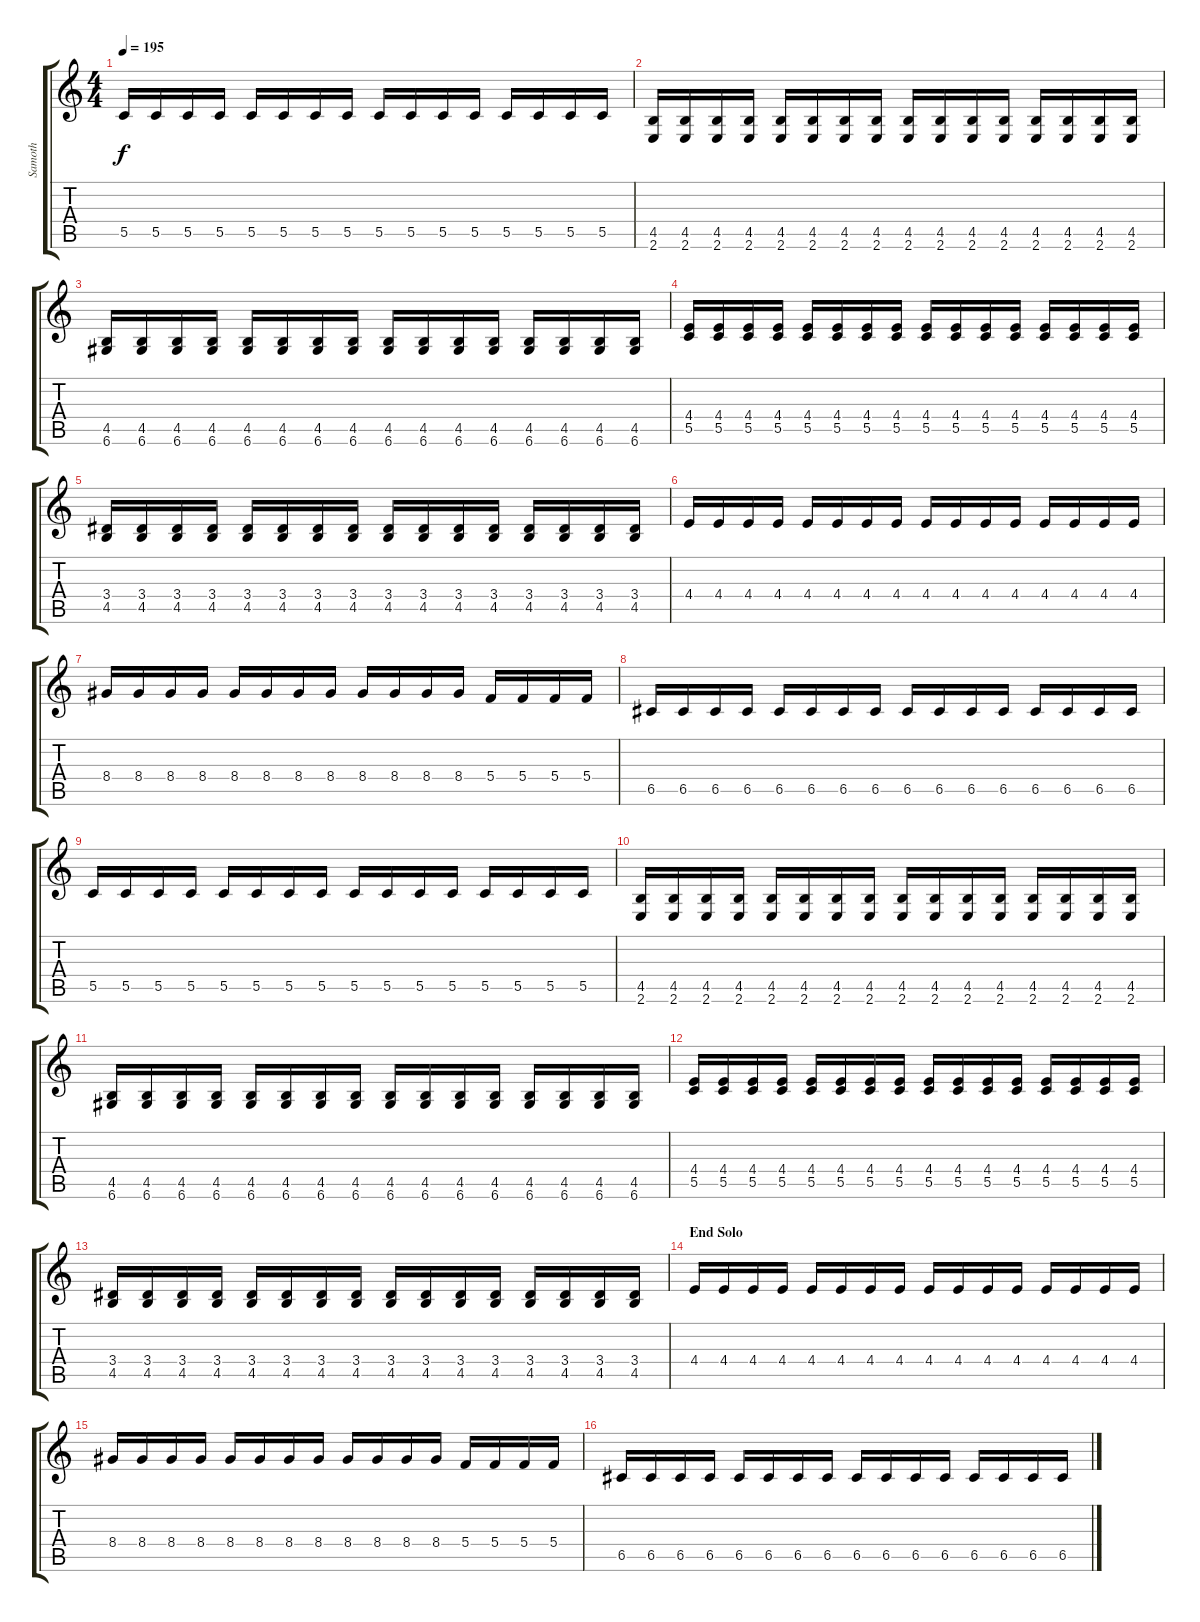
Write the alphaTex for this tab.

\track ("Samoth" "Samoth") {instrument distortionguitar}
\staff {score tabs}
\tuning (D4 A3 F3 C3 G2 D2) {hide}
\ts (4 4)
\tempo 195
\clef g2
\ks c
5.5.16{dy f} 5.5.16 5.5.16 5.5.16 5.5.16 5.5.16 5.5.16 5.5.16 5.5.16 5.5.16 5.5.16 5.5.16 5.5.16 5.5.16 5.5.16 5.5.16 |
(4.5 2.6).16 (4.5 2.6).16 (4.5 2.6).16 (4.5 2.6).16 (4.5 2.6).16 (4.5 2.6).16 (4.5 2.6).16 (4.5 2.6).16 (4.5 2.6).16 (4.5 2.6).16 (4.5 2.6).16 (4.5 2.6).16 (4.5 2.6).16 (4.5 2.6).16 (4.5 2.6).16 (4.5 2.6).16 |
(4.5 6.6).16 (4.5 6.6).16 (4.5 6.6).16 (4.5 6.6).16 (4.5 6.6).16 (4.5 6.6).16 (4.5 6.6).16 (4.5 6.6).16 (4.5 6.6).16 (4.5 6.6).16 (4.5 6.6).16 (4.5 6.6).16 (4.5 6.6).16 (4.5 6.6).16 (4.5 6.6).16 (4.5 6.6).16 |
(4.4 5.5).16 (4.4 5.5).16 (4.4 5.5).16 (4.4 5.5).16 (4.4 5.5).16 (4.4 5.5).16 (4.4 5.5).16 (4.4 5.5).16 (4.4 5.5).16 (4.4 5.5).16 (4.4 5.5).16 (4.4 5.5).16 (4.4 5.5).16 (4.4 5.5).16 (4.4 5.5).16 (4.4 5.5).16 |
(3.4 4.5).16 (3.4 4.5).16 (3.4 4.5).16 (3.4 4.5).16 (3.4 4.5).16 (3.4 4.5).16 (3.4 4.5).16 (3.4 4.5).16 (3.4 4.5).16 (3.4 4.5).16 (3.4 4.5).16 (3.4 4.5).16 (3.4 4.5).16 (3.4 4.5).16 (3.4 4.5).16 (3.4 4.5).16 |
4.4.16 4.4.16 4.4.16 4.4.16 4.4.16 4.4.16 4.4.16 4.4.16 4.4.16 4.4.16 4.4.16 4.4.16 4.4.16 4.4.16 4.4.16 4.4.16 |
8.4.16 8.4.16 8.4.16 8.4.16 8.4.16 8.4.16 8.4.16 8.4.16 8.4.16 8.4.16 8.4.16 8.4.16 5.4.16 5.4.16 5.4.16 5.4.16 |
6.5.16 6.5.16 6.5.16 6.5.16 6.5.16 6.5.16 6.5.16 6.5.16 6.5.16 6.5.16 6.5.16 6.5.16 6.5.16 6.5.16 6.5.16 6.5.16 |
5.5.16 5.5.16 5.5.16 5.5.16 5.5.16 5.5.16 5.5.16 5.5.16 5.5.16 5.5.16 5.5.16 5.5.16 5.5.16 5.5.16 5.5.16 5.5.16 |
(4.5 2.6).16 (4.5 2.6).16 (4.5 2.6).16 (4.5 2.6).16 (4.5 2.6).16 (4.5 2.6).16 (4.5 2.6).16 (4.5 2.6).16 (4.5 2.6).16 (4.5 2.6).16 (4.5 2.6).16 (4.5 2.6).16 (4.5 2.6).16 (4.5 2.6).16 (4.5 2.6).16 (4.5 2.6).16 |
(4.5 6.6).16 (4.5 6.6).16 (4.5 6.6).16 (4.5 6.6).16 (4.5 6.6).16 (4.5 6.6).16 (4.5 6.6).16 (4.5 6.6).16 (4.5 6.6).16 (4.5 6.6).16 (4.5 6.6).16 (4.5 6.6).16 (4.5 6.6).16 (4.5 6.6).16 (4.5 6.6).16 (4.5 6.6).16 |
(4.4 5.5).16 (4.4 5.5).16 (4.4 5.5).16 (4.4 5.5).16 (4.4 5.5).16 (4.4 5.5).16 (4.4 5.5).16 (4.4 5.5).16 (4.4 5.5).16 (4.4 5.5).16 (4.4 5.5).16 (4.4 5.5).16 (4.4 5.5).16 (4.4 5.5).16 (4.4 5.5).16 (4.4 5.5).16 |
(3.4 4.5).16 (3.4 4.5).16 (3.4 4.5).16 (3.4 4.5).16 (3.4 4.5).16 (3.4 4.5).16 (3.4 4.5).16 (3.4 4.5).16 (3.4 4.5).16 (3.4 4.5).16 (3.4 4.5).16 (3.4 4.5).16 (3.4 4.5).16 (3.4 4.5).16 (3.4 4.5).16 (3.4 4.5).16 |
\section ("" "End Solo")
4.4.16 4.4.16 4.4.16 4.4.16 4.4.16 4.4.16 4.4.16 4.4.16 4.4.16 4.4.16 4.4.16 4.4.16 4.4.16 4.4.16 4.4.16 4.4.16 |
8.4.16 8.4.16 8.4.16 8.4.16 8.4.16 8.4.16 8.4.16 8.4.16 8.4.16 8.4.16 8.4.16 8.4.16 5.4.16 5.4.16 5.4.16 5.4.16 |
6.5.16 6.5.16 6.5.16 6.5.16 6.5.16 6.5.16 6.5.16 6.5.16 6.5.16 6.5.16 6.5.16 6.5.16 6.5.16 6.5.16 6.5.16 6.5.16
